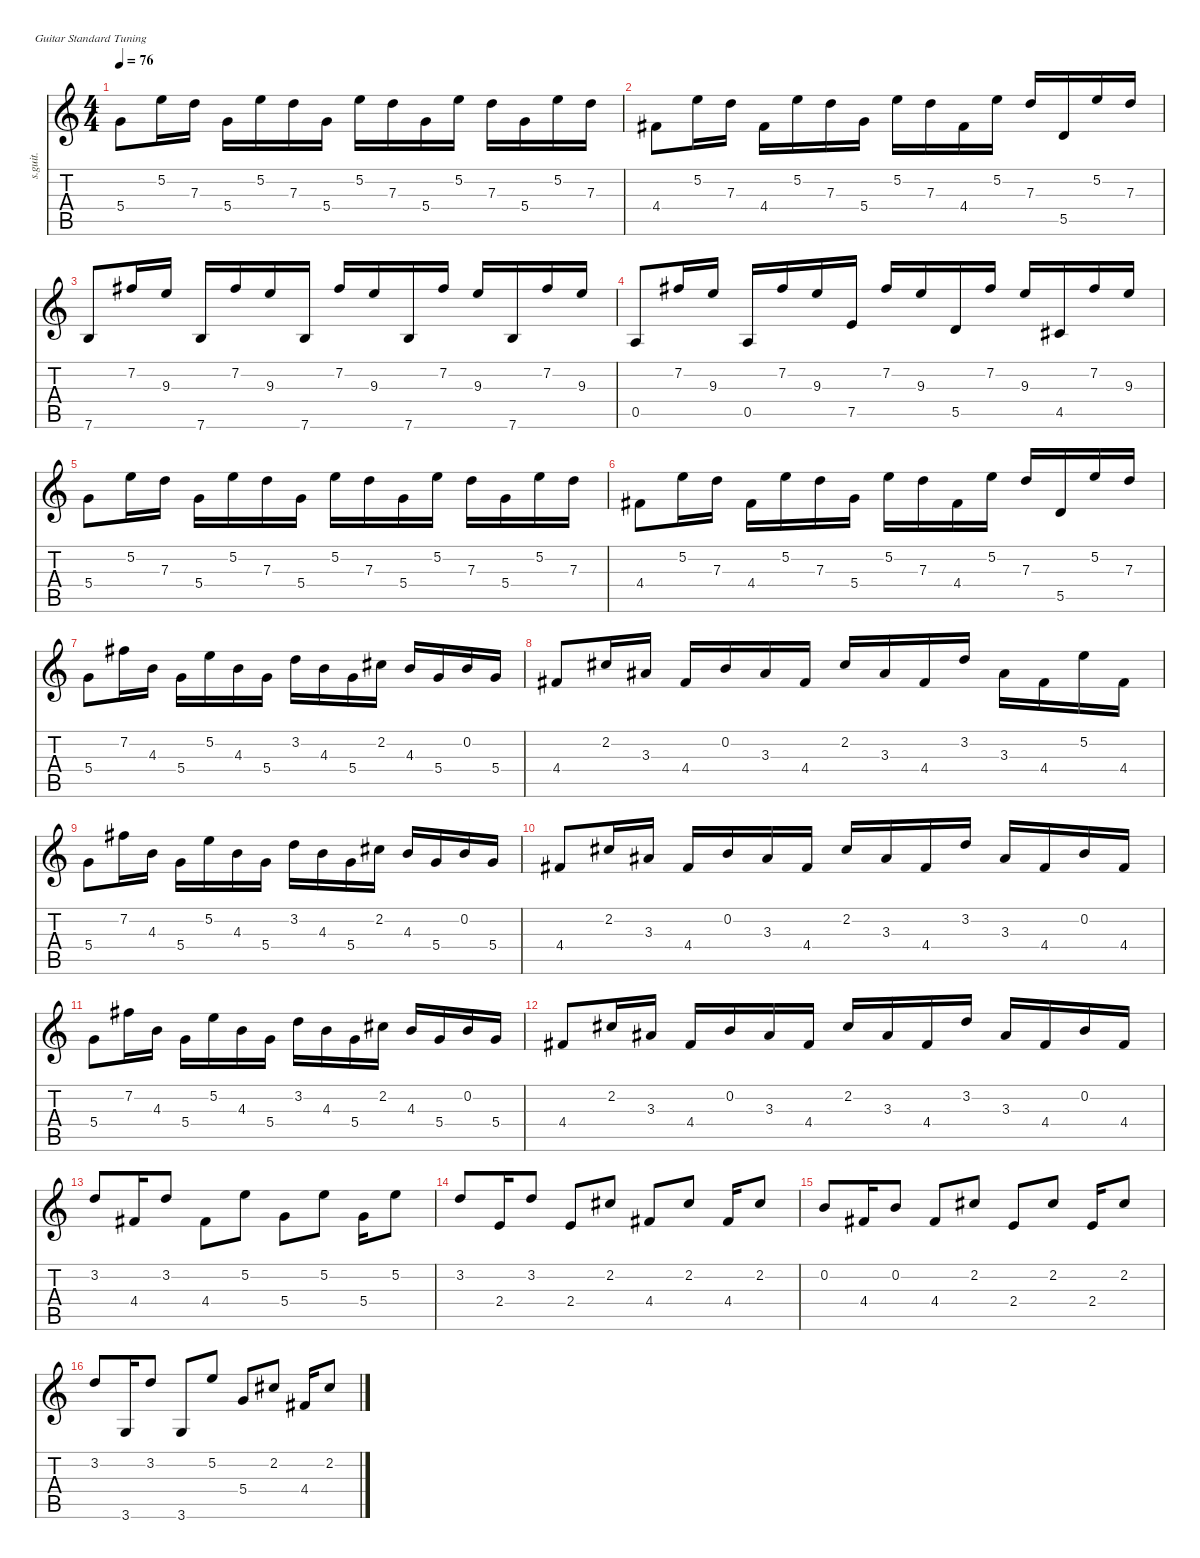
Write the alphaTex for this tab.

\defaultSystemsLayout 4
\hideDynamics
\bracketExtendMode nobrackets
\otherSystemsTrackNameOrientation horizontal
\track ("Steel Guitar" "s.guit.") {instrument acousticguitarsteel}
\staff {score tabs}
\tuning (E4 B3 G3 D3 A2 E2)
\ts (4 4)
\tempo 76
\clef g2
\ks c
5.4.8{dy mf beam Down} 5.2.16{beam Down} 7.3.16{beam Down} 5.4.16{beam Down} 5.2.16{beam Down} 7.3.16{beam Down} 5.4.16{beam Down} 5.2.16{beam Down} 7.3.16{beam Down} 5.4.16{beam Down} 5.2.16{beam Down} 7.3.16{beam Down} 5.4.16{beam Down} 5.2.16{beam Down} 7.3.16{beam Down} |
4.4{acc #}.8{beam Down} 5.2.16{beam Down} 7.3.16{beam Down} 4.4{acc #}.16{beam Down} 5.2.16{beam Down} 7.3.16{beam Down} 5.4.16{beam Down} 5.2.16{beam Down} 7.3.16{beam Down} 4.4{acc #}.16{beam Down} 5.2.16{beam Down} 7.3.16{beam Up} 5.5.16{beam Up} 5.2.16{beam Up} 7.3.16{beam Up} |
7.6.8{beam Up} 7.2{acc #}.16{beam Up} 9.3.16{beam Up} 7.6.16{beam Up} 7.2{acc #}.16{beam Up} 9.3.16{beam Up} 7.6.16{beam Up} 7.2{acc #}.16{beam Up} 9.3.16{beam Up} 7.6.16{beam Up} 7.2{acc #}.16{beam Up} 9.3.16{beam Up} 7.6.16{beam Up} 7.2{acc #}.16{beam Up} 9.3.16{beam Up} |
0.5.8{beam Up} 7.2{acc #}.16{beam Up} 9.3.16{beam Up} 0.5.16{beam Up} 7.2{acc #}.16{beam Up} 9.3.16{beam Up} 7.5.16{beam Up} 7.2{acc #}.16{beam Up} 9.3.16{beam Up} 5.5.16{beam Up} 7.2{acc #}.16{beam Up} 9.3.16{beam Up} 4.5{acc #}.16{beam Up} 7.2{acc #}.16{beam Up} 9.3.16{beam Up} |
5.4.8{beam Down} 5.2.16{beam Down} 7.3.16{beam Down} 5.4.16{beam Down} 5.2.16{beam Down} 7.3.16{beam Down} 5.4.16{beam Down} 5.2.16{beam Down} 7.3.16{beam Down} 5.4.16{beam Down} 5.2.16{beam Down} 7.3.16{beam Down} 5.4.16{beam Down} 5.2.16{beam Down} 7.3.16{beam Down} |
4.4{acc #}.8{beam Down} 5.2.16{beam Down} 7.3.16{beam Down} 4.4{acc #}.16{beam Down} 5.2.16{beam Down} 7.3.16{beam Down} 5.4.16{beam Down} 5.2.16{beam Down} 7.3.16{beam Down} 4.4{acc #}.16{beam Down} 5.2.16{beam Down} 7.3.16{beam Up} 5.5.16{beam Up} 5.2.16{beam Up} 7.3.16{beam Up} |
5.4.8{beam Down} 7.2{acc #}.16{beam Down} 4.3.16{beam Down} 5.4.16{beam Down} 5.2.16{beam Down} 4.3.16{beam Down} 5.4.16{beam Down} 3.2.16{beam Down} 4.3.16{beam Down} 5.4.16{beam Down} 2.2{acc #}.16{beam Down} 4.3.16{beam Up} 5.4.16{beam Up} 0.2.16{beam Up} 5.4.16{beam Up} |
4.4{acc #}.8{beam Up} 2.2{acc #}.16{beam Up} 3.3{acc #}.16{beam Up} 4.4{acc #}.16{beam Up} 0.2.16{beam Up} 3.3{acc #}.16{beam Up} 4.4{acc #}.16{beam Up} 2.2{acc #}.16{beam Up} 3.3{acc #}.16{beam Up} 4.4{acc #}.16{beam Up} 3.2.16{beam Up} 3.3{acc #}.16{beam Down} 4.4{acc #}.16{beam Down} 5.2.16{beam Down} 4.4{acc #}.16{beam Down} |
5.4.8{beam Down} 7.2{acc #}.16{beam Down} 4.3.16{beam Down} 5.4.16{beam Down} 5.2.16{beam Down} 4.3.16{beam Down} 5.4.16{beam Down} 3.2.16{beam Down} 4.3.16{beam Down} 5.4.16{beam Down} 2.2{acc #}.16{beam Down} 4.3.16{beam Up} 5.4.16{beam Up} 0.2.16{beam Up} 5.4.16{beam Up} |
4.4{acc #}.8{beam Up} 2.2{acc #}.16{beam Up} 3.3{acc #}.16{beam Up} 4.4{acc #}.16{beam Up} 0.2.16{beam Up} 3.3{acc #}.16{beam Up} 4.4{acc #}.16{beam Up} 2.2{acc #}.16{beam Up} 3.3{acc #}.16{beam Up} 4.4{acc #}.16{beam Up} 3.2.16{beam Up} 3.3{acc #}.16{beam Up} 4.4{acc #}.16{beam Up} 0.2.16{beam Up} 4.4{acc #}.16{beam Up} |
5.4.8{beam Down} 7.2{acc #}.16{beam Down} 4.3.16{beam Down} 5.4.16{beam Down} 5.2.16{beam Down} 4.3.16{beam Down} 5.4.16{beam Down} 3.2.16{beam Down} 4.3.16{beam Down} 5.4.16{beam Down} 2.2{acc #}.16{beam Down} 4.3.16{beam Up} 5.4.16{beam Up} 0.2.16{beam Up} 5.4.16{beam Up} |
4.4{acc #}.8{beam Up} 2.2{acc #}.16{beam Up} 3.3{acc #}.16{beam Up} 4.4{acc #}.16{beam Up} 0.2.16{beam Up} 3.3{acc #}.16{beam Up} 4.4{acc #}.16{beam Up} 2.2{acc #}.16{beam Up} 3.3{acc #}.16{beam Up} 4.4{acc #}.16{beam Up} 3.2.16{beam Up} 3.3{acc #}.16{beam Up} 4.4{acc #}.16{beam Up} 0.2.16{beam Up} 4.4{acc #}.16{beam Up} |
3.2.8{beam Up} 4.4{acc #}.16{beam Up} 3.2.8{beam Up} 4.4{acc #}.8{beam Down} 5.2.8{beam Down} 5.4.8{beam Down} 5.2.8{beam Down} 5.4.16{beam Down} 5.2.8{beam Down} |
3.2.8{beam Up} 2.4.16{beam Up} 3.2.8{beam Up} 2.4.8{beam Up} 2.2{acc #}.8{beam Up} 4.4{acc #}.8{beam Up} 2.2{acc #}.8{beam Up} 4.4{acc #}.16{beam Up} 2.2{acc #}.8{beam Up} |
0.2.8{beam Up} 4.4{acc #}.16{beam Up} 0.2.8{beam Up} 4.4{acc #}.8{beam Up} 2.2{acc #}.8{beam Up} 2.4.8{beam Up} 2.2{acc #}.8{beam Up} 2.4.16{beam Up} 2.2{acc #}.8{beam Up} |
3.2.8{beam Up} 3.6.16{beam Up} 3.2.8{beam Up} 3.6.8{beam Up} 5.2.8{beam Up} 5.4.8{beam Up} 2.2{acc #}.8{beam Up} 4.4{acc #}.16{beam Up} 2.2{acc #}.8{beam Up}
